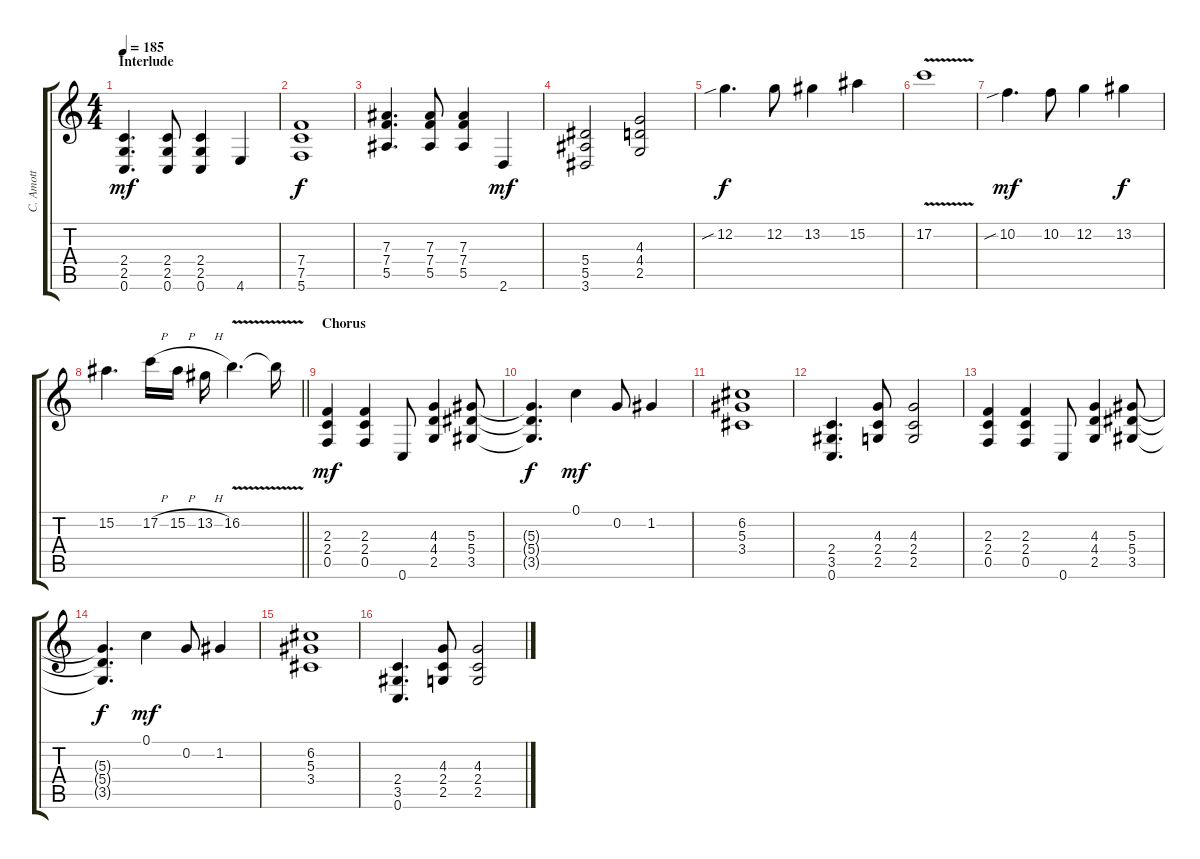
\track ("C. Amott" "C. Amott") {instrument distortionguitar}
\staff {score tabs}
\tuning (C4 G3 Eb3 Bb2 F2 C2) {hide}
\ts (4 4)
\section ("" "Interlude")
\tempo 185
\clef g2
\ks c
(2.4 2.5 0.6).4{d dy mf} (2.4 2.5 0.6).8 (2.4 2.5 0.6).4 4.6.4 |
(7.4 7.5 5.6).1{dy f} |
(7.3 7.4 5.5).4{d} (7.3 7.4 5.5).8 (7.3 7.4 5.5).4 2.6.4{dy mf} |
(5.4 5.5 3.6).2 (4.3 4.4 2.5).2 |
12.2{sib}.4{d dy f} 12.2.8 13.2.4 15.2.4 |
17.2{v}.1 |
10.2{sib}.4{d dy mf} 10.2.8 12.2.4 13.2.4{dy f} |
\barLineRight lightlight
15.2.4{d} 17.2{h}.16 15.2{h}.16 13.2{h}.16 16.2{v}.4{d} 16.2{t}.16 |
\section ("" "Chorus")
(2.3 2.4 0.5).4{dy mf} (2.3 2.4 0.5).4 0.6.8 (4.3 4.4 2.5).4 (5.3 5.4 3.5).8 |
(5.3{t} 5.4{t} 3.5{t}).4{d dy f} 0.1.4{dy mf} 0.2.8 1.2.4 |
(6.2 5.3 3.4).1 |
(2.4 3.5 0.6).4{d} (4.3 2.4 2.5).8 (4.3 2.4 2.5).2 |
(2.3 2.4 0.5).4 (2.3 2.4 0.5).4 0.6.8 (4.3 4.4 2.5).4 (5.3 5.4 3.5).8 |
(5.3{t} 5.4{t} 3.5{t}).4{d dy f} 0.1.4{dy mf} 0.2.8 1.2.4 |
(6.2 5.3 3.4).1 |
(2.4 3.5 0.6).4{d} (4.3 2.4 2.5).8 (4.3 2.4 2.5).2
